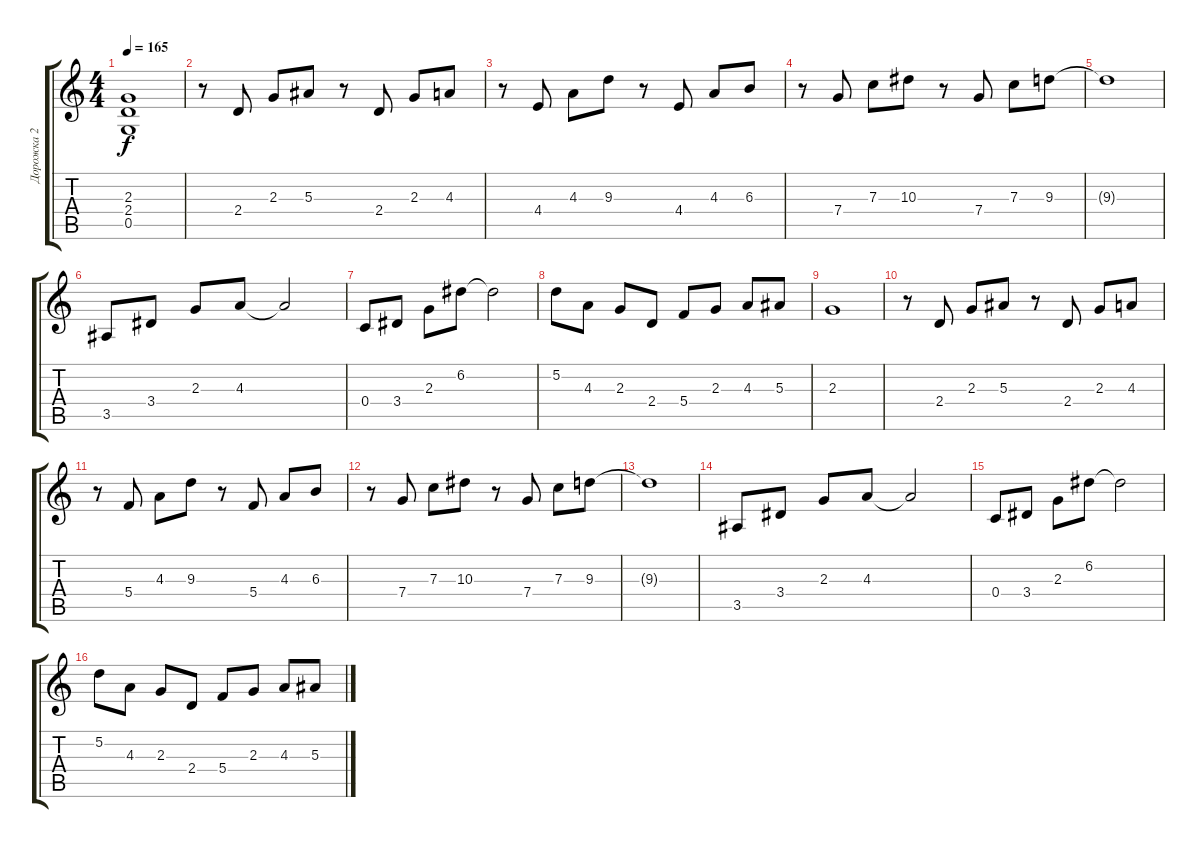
\track ("Дорожка 2" "Дорожка 2") {instrument distortionguitar}
\staff {score tabs}
\tuning (D4 A3 F3 C3 G2 D2) {hide}
\ts (4 4)
\tempo 165
\clef g2
\ks c
(2.3 2.4 0.5).1{dy f} |
r.8{volume 9} 2.4.8 2.3.8 5.3.8 r.8 2.4.8 2.3.8 4.3.8 |
r.8 4.4.8 4.3.8 9.3.8 r.8 4.4.8 4.3.8 6.3.8 |
r.8 7.4.8 7.3.8 10.3.8 r.8 7.4.8 7.3.8 9.3.8 |
9.3{t}.1 |
3.5.8 3.4.8 2.3.8 4.3.8 4.3{t}.2 |
0.4.8 3.4.8 2.3.8 6.2.8 6.2{t}.2 |
5.2.8 4.3.8 2.3.8 2.4.8 5.4.8 2.3.8 4.3.8 5.3.8 |
2.3.1 |
r.8 2.4.8 2.3.8 5.3.8 r.8 2.4.8 2.3.8 4.3.8 |
r.8 5.4.8 4.3.8 9.3.8 r.8 5.4.8 4.3.8 6.3.8 |
r.8 7.4.8 7.3.8 10.3.8 r.8 7.4.8 7.3.8 9.3.8 |
9.3{t}.1 |
3.5.8 3.4.8 2.3.8 4.3.8 4.3{t}.2 |
0.4.8 3.4.8 2.3.8 6.2.8 6.2{t}.2 |
5.2.8 4.3.8 2.3.8 2.4.8 5.4.8 2.3.8 4.3.8 5.3.8
